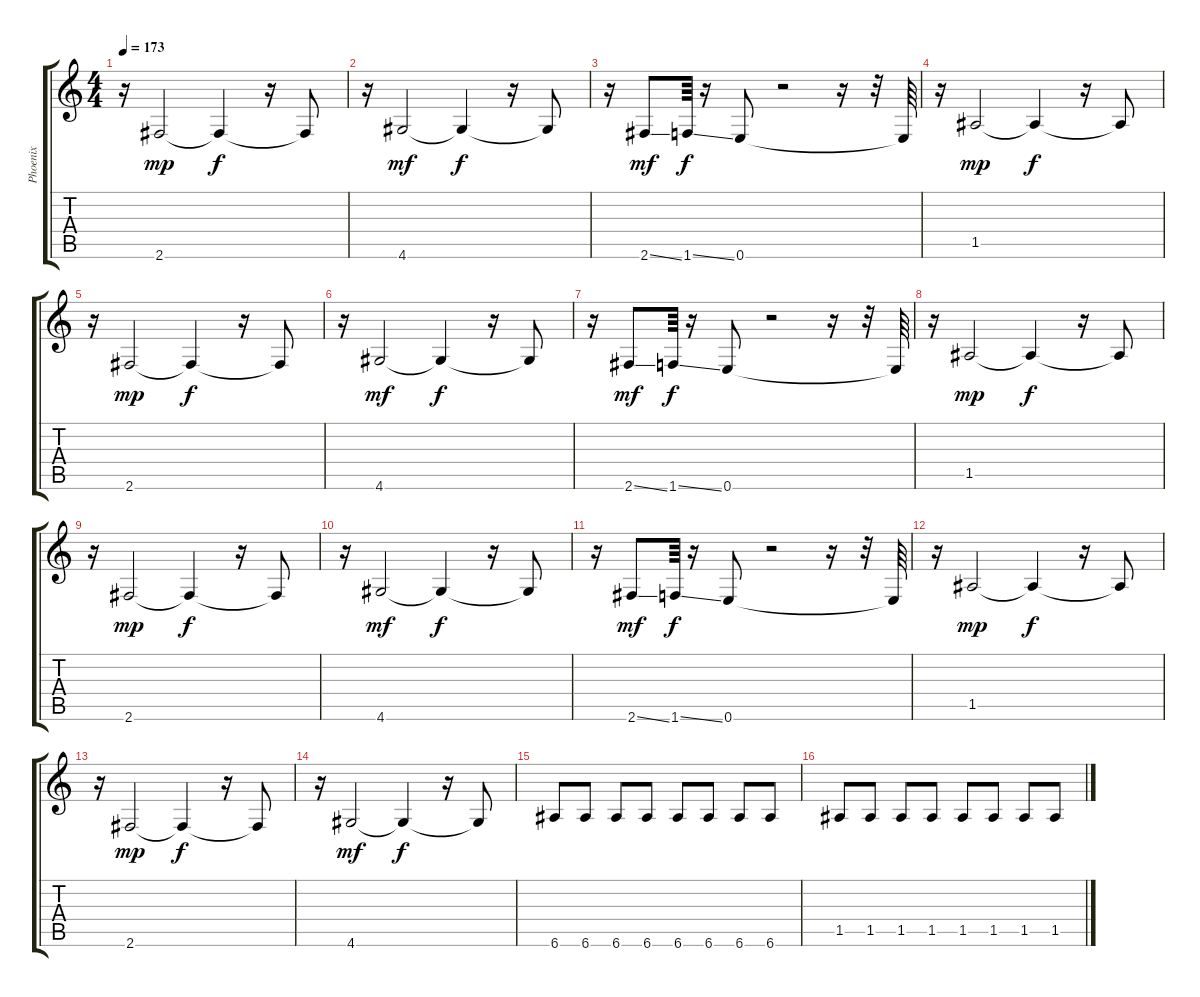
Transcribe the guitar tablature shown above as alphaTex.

\track ("Phoenix" "Phoenix") {instrument electricbassfinger}
\staff {score tabs}
\tuning (E4 B3 G3 D3 A2 E2) {hide}
\ts (4 4)
\tempo 173
\clef g2
\ks c
r.16{dy f} 2.6.2{dy mp} 2.6{t}.4{dy f} r.16 2.6{t}.8 |
r.16 4.6.2{dy mf} 4.6{t}.4{dy f} r.16 4.6{t}.8 |
r.16 2.6{ss}.8{dy mf} 1.6{ss}.64{dy f} r.16 0.6.8 r.2 r.16 r.32 0.6{t}.64 |
r.16 1.5.2{dy mp} 1.5{t}.4{dy f} r.16 1.5{t}.8 |
r.16 2.6.2{dy mp} 2.6{t}.4{dy f} r.16 2.6{t}.8 |
r.16 4.6.2{dy mf} 4.6{t}.4{dy f} r.16 4.6{t}.8 |
r.16 2.6{ss}.8{dy mf} 1.6{ss}.64{dy f} r.16 0.6.8 r.2 r.16 r.32 0.6{t}.64 |
r.16 1.5.2{dy mp} 1.5{t}.4{dy f} r.16 1.5{t}.8 |
r.16 2.6.2{dy mp} 2.6{t}.4{dy f} r.16 2.6{t}.8 |
r.16 4.6.2{dy mf} 4.6{t}.4{dy f} r.16 4.6{t}.8 |
r.16 2.6{ss}.8{dy mf} 1.6{ss}.64{dy f} r.16 0.6.8 r.2 r.16 r.32 0.6{t}.64 |
r.16 1.5.2{dy mp} 1.5{t}.4{dy f} r.16 1.5{t}.8 |
r.16 2.6.2{dy mp} 2.6{t}.4{dy f} r.16 2.6{t}.8 |
r.16 4.6.2{dy mf} 4.6{t}.4{dy f} r.16 4.6{t}.8 |
6.6.8 6.6.8 6.6.8 6.6.8 6.6.8 6.6.8 6.6.8 6.6.8 |
1.5.8 1.5.8 1.5.8 1.5.8 1.5.8 1.5.8 1.5.8 1.5.8
